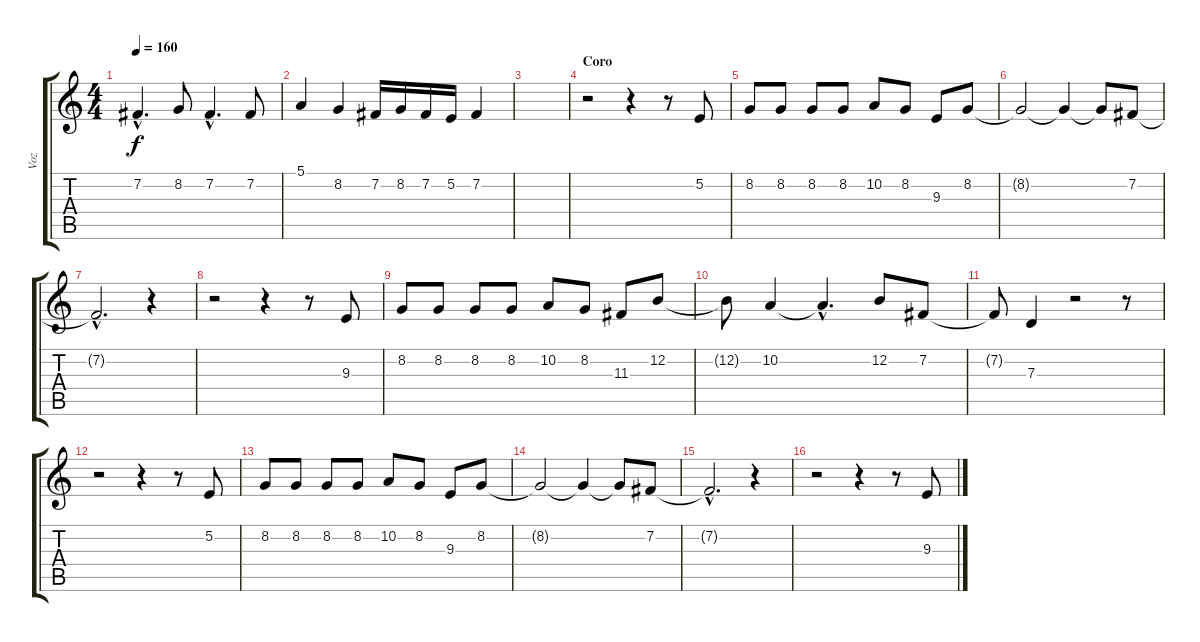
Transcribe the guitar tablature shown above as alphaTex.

\track ("Voz" "Voz") {instrument harmonica}
\staff {score tabs}
\tuning (E4 B3 G3 D3 A2 E2) {hide}
\ts (4 4)
\tempo 160
\clef g2
\ks c
7.2{hac}.4{d dy f} 8.2.8 7.2{hac}.4{d} 7.2.8 |
5.1.4 8.2.4 7.2.16 8.2.16 7.2.16 5.2.16 7.2.4 |
|
\section ("" "Coro")
r.2 r.4 r.8 5.2.8 |
8.2.8 8.2.8 8.2.8 8.2.8 10.2.8 8.2.8 9.3.8 8.2.8 |
8.2{t}.2 8.2{t}.4 8.2{t}.8 7.2.8 |
7.2{hac t}.2{d} r.4 |
r.2 r.4 r.8 9.3.8 |
8.2.8 8.2.8 8.2.8 8.2.8 10.2.8 8.2.8 11.3.8 12.2.8 |
12.2{t}.8 10.2.4 10.2{hac t}.4{d} 12.2.8 7.2.8 |
7.2{t}.8 7.3.4 r.2 r.8 |
r.2 r.4 r.8 5.2.8 |
8.2.8 8.2.8 8.2.8 8.2.8 10.2.8 8.2.8 9.3.8 8.2.8 |
8.2{t}.2 8.2{t}.4 8.2{t}.8 7.2.8 |
7.2{hac t}.2{d} r.4 |
r.2 r.4 r.8 9.3.8
